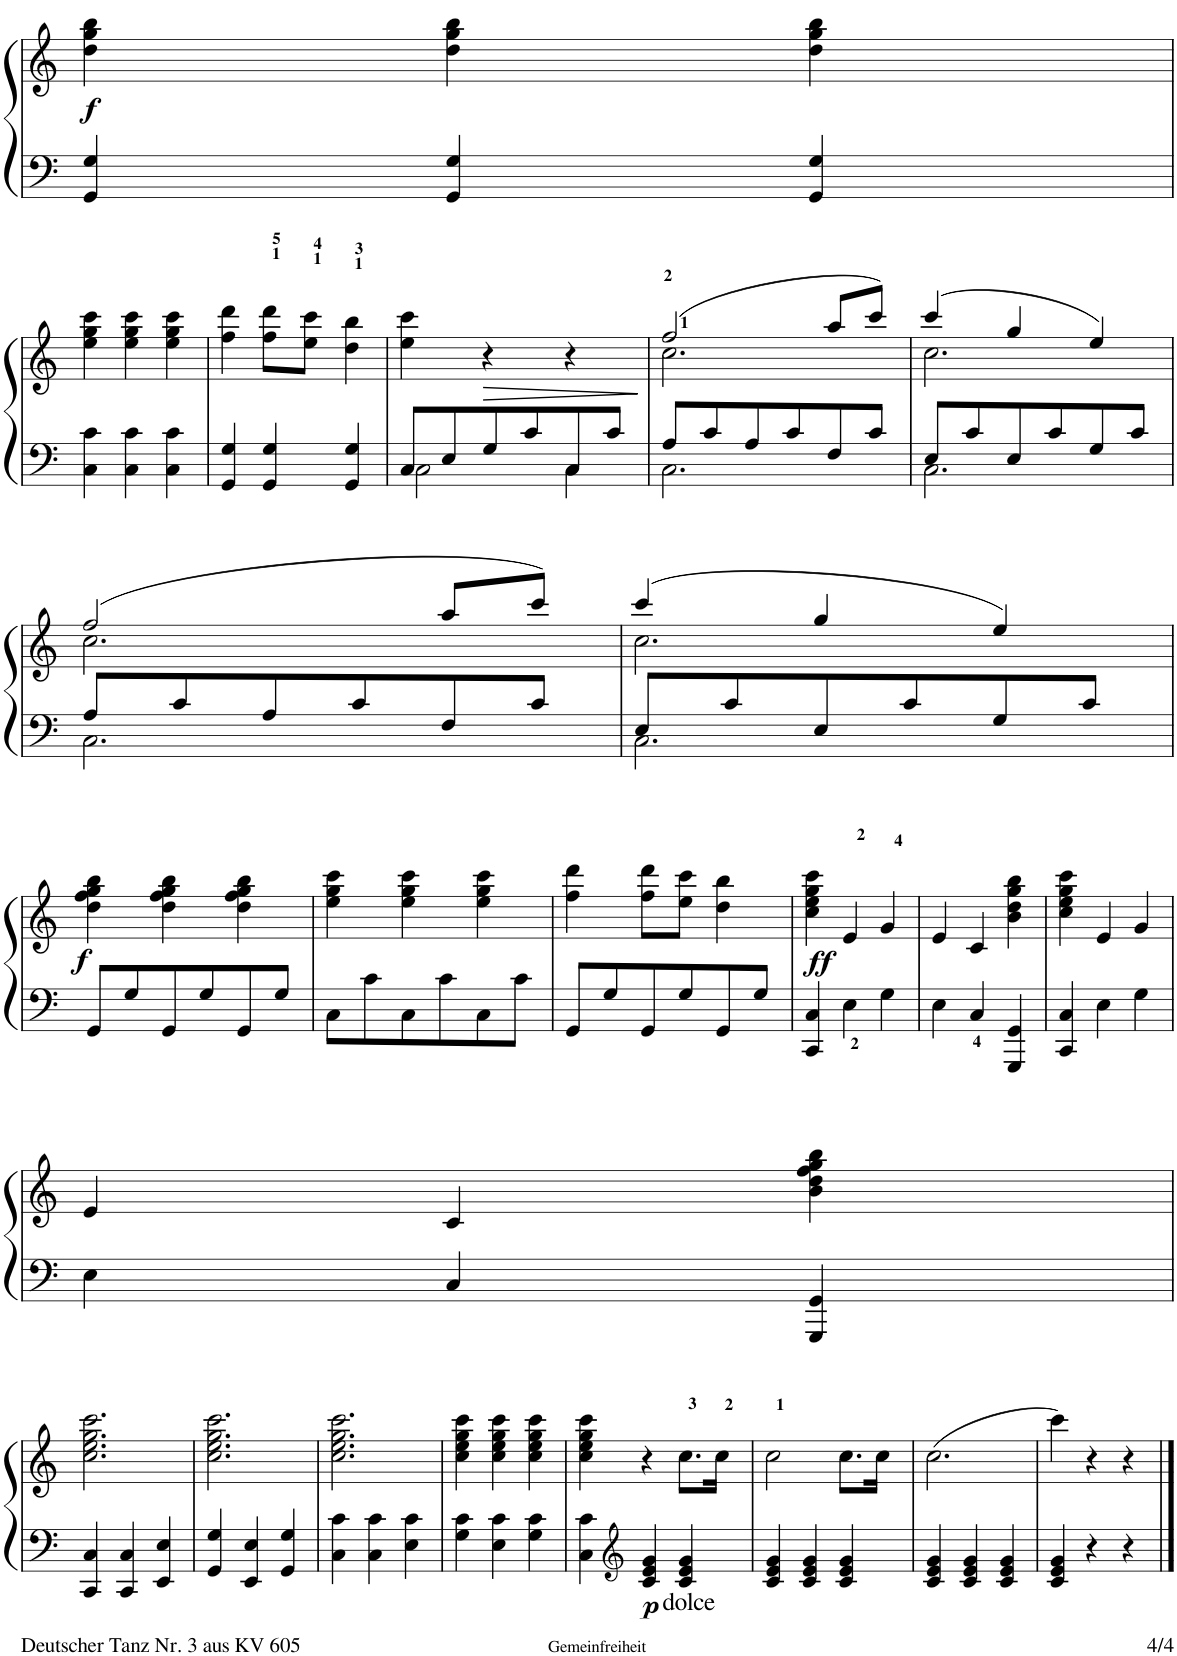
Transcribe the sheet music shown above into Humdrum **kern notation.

**kern	**kern	**dynam
*part1	*part1	*part1
*staff2	*staff1	*staff1/2
*I"Piano	*	*
*I'Pno.	*	*
!!LO:PB:g=z
*clefF4	*clefG2	*
*k[]	*k[]	*
*M3/4	*M3/4	*
=62	=62	=62
!	!	!LO:DY:b
4GG/ 4G/	4dd\ 4gg\ 4bb\	f
4GG/ 4G/	4dd\ 4gg\ 4bb\	.
4GG/ 4G/	4dd\ 4gg\ 4bb\	.
!!LO:LB:g=z
=63	=63	=63
4C\ 4c\	4ee\ 4gg\ 4ccc\	.
4C\ 4c\	4ee\ 4gg\ 4ccc\	.
4C\ 4c\	4ee\ 4gg\ 4ccc\	.
=64	=64	=64
4GG/ 4G/	4ff\ 4ddd\	.
4GG/ 4G/	8ff\ 8ddd\L	.
.	8ee\ 8ccc\J	.
4GG/ 4G/	4dd\ 4bb\	.
=65	=65	=65
*^	*	*
8C/L	2C\	4ee\ 4ccc\	.
8E/	.	.	.
!	!	!	!LO:HP:b
8G/	.	4r	>
8c/	.	.	.
8C/	4C\	4r	.
8c/J	.	.	.
*v	*v	*	*
.	.	]
=66	=66	=66
*^	*^	*
8A/L	2.C\	(2ff/	2.cc\	.
8c/	.	.	.	.
8A/	.	.	.	.
8c/	.	.	.	.
8F/	.	8aa/L	.	.
8c/J	.	8ccc/J)	.	.
=67	=67	=67	=67	=67
8E/L	2.C\	(4ccc/	2.cc\	.
8c/	.	.	.	.
8E/	.	4gg/	.	.
8c/	.	.	.	.
8G/	.	4ee/)	.	.
8c/J	.	.	.	.
!!LO:LB:g=z	!!
=68	=68	=68	=68	=68
8A/L	2.C\	(2ff/	2.cc\	.
8c/	.	.	.	.
8A/	.	.	.	.
8c/	.	.	.	.
8F/	.	8aa/L	.	.
8c/J	.	8ccc/J)	.	.
=69	=69	=69	=69	=69
8E/L	2.C\	(4ccc/	2.cc\	.
8c/	.	.	.	.
8E/	.	4gg/	.	.
8c/	.	.	.	.
8G/	.	4ee/)	.	.
8c/J	.	.	.	.
*v	*v	*	*	*
*	*v	*v	*
!!LO:LB:g=z
=70	=70	=70
!	!	!LO:DY:b
8GG/L	4dd\ 4ff\ 4gg\ 4bb\	f
8G/	.	.
8GG/	4dd\ 4ff\ 4gg\ 4bb\	.
8G/	.	.
8GG/	4dd\ 4ff\ 4gg\ 4bb\	.
8G/J	.	.
=71	=71	=71
8C\L	4ee\ 4gg\ 4ccc\	.
8c\	.	.
8C\	4ee\ 4gg\ 4ccc\	.
8c\	.	.
8C\	4ee\ 4gg\ 4ccc\	.
8c\J	.	.
=72	=72	=72
8GG/L	4ff\ 4ddd\	.
8G/	.	.
8GG/	8ff\ 8ddd\L	.
8G/	8ee\ 8ccc\J	.
8GG/	4dd\ 4bb\	.
8G/J	.	.
=73	=73	=73
!	!	!LO:DY:b
4CC/ 4C/	4cc\ 4ee\ 4gg\ 4ccc\	ff
4E<\	4e/	.
4G\	4g/	.
=74	=74	=74
4E\	4e/	.
4C/	4c/	.
4GGG/ 4GG/	4b\ 4dd\ 4gg\ 4bb\	.
=75	=75	=75
4CC/ 4C/	4cc\ 4ee\ 4gg\ 4ccc\	.
4E\	4e/	.
4G\	4g/	.
!!LO:LB:g=z
=76	=76	=76
4E\	4e/	.
4C/	4c/	.
4GGG/ 4GG/	4b\ 4dd\ 4ff\ 4gg\ 4bb\	.
!!LO:LB:g=z
=77	=77	=77
4CC/ 4C/	2.cc\ 2.ee\ 2.gg\ 2.ccc\	.
4CC/ 4C/	.	.
4EE/ 4E/	.	.
=78	=78	=78
4GG/ 4G/	2.cc\ 2.ee\ 2.gg\ 2.ccc\	.
4EE/ 4E/	.	.
4GG/ 4G/	.	.
=79	=79	=79
4C\ 4c\	2.cc\ 2.ee\ 2.gg\ 2.ccc\	.
4C\ 4c\	.	.
4E\ 4c\	.	.
=80	=80	=80
4G\ 4c\	4cc\ 4ee\ 4gg\ 4ccc\	.
4E\ 4c\	4cc\ 4ee\ 4gg\ 4ccc\	.
4G\ 4c\	4cc\ 4ee\ 4gg\ 4ccc\	.
=81	=81	=81
4C\ 4c\	4cc\ 4ee\ 4gg\ 4ccc\	.
*clefG2	*	*
!	!	!LO:DY:b=2
4c/ 4e/ 4g/	4r	p
!LO:TX:b:t=dolce	!	!
4c/ 4e/ 4g/	8.cc\L	.
.	16cc\Jk	.
=82	=82	=82
4c/ 4e/ 4g/	2cc\	.
4c/ 4e/ 4g/	.	.
4c/ 4e/ 4g/	8.cc\L	.
.	16cc\Jk	.
=83	=83	=83
4c/ 4e/ 4g/	(2.cc\	.
4c/ 4e/ 4g/	.	.
4c/ 4e/ 4g/	.	.
=84	=84	=84
4c/ 4e/ 4g/	4ccc\)	.
4r	4r	.
4r	4r	.
==	==	==
*-	*-	*-
